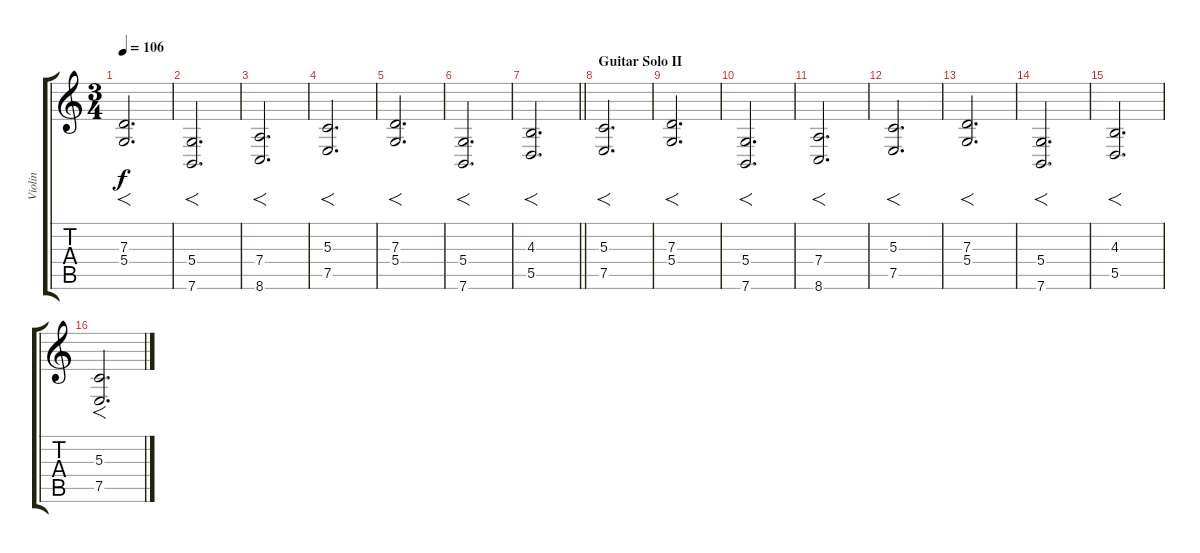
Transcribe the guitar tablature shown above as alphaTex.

\track ("Violin" "Violin") {instrument violin}
\staff {score tabs}
\tuning (E4 B3 G3 D3 A2 E2) {hide}
\ts (3 4)
\tempo 106
\clef g2
\ks c
(7.3 5.4).2{f d dy f} |
(5.4 7.6).2{f d} |
(7.4 8.6).2{f d} |
(5.3 7.5).2{f d} |
(7.3 5.4).2{f d} |
(5.4 7.6).2{f d} |
\barLineRight lightlight
(4.3 5.5).2{f d} |
\section ("" "Guitar Solo II")
(5.3 7.5).2{f d} |
(7.3 5.4).2{f d} |
(5.4 7.6).2{f d} |
(7.4 8.6).2{f d} |
(5.3 7.5).2{f d} |
(7.3 5.4).2{f d} |
(5.4 7.6).2{f d} |
(4.3 5.5).2{f d} |
(5.3 7.5).2{f d}
